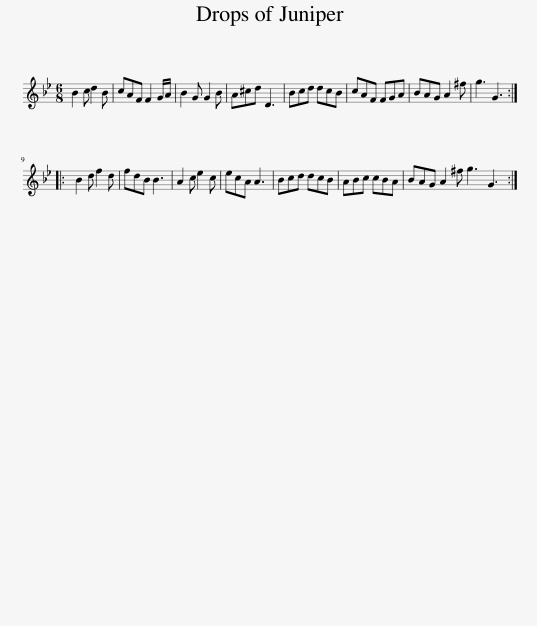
X:1
L:1/8
M:6/8
I:linebreak $
K:Gmin
V:1 treble
V:1
 B2 c d2 B | cAF F2 G/A/ | B2 G G2 B | A^cd D3 | Bcd dcB | %5
 cAF FGA | BAG A2 ^f | g3 G3 ::$ B2 d f2 d | fdB B3 | %10
 A2 c e2 c | ecA A3 | Bcd dcB | ABc cBA | BAG A2 ^f g3 G3 :| %15
